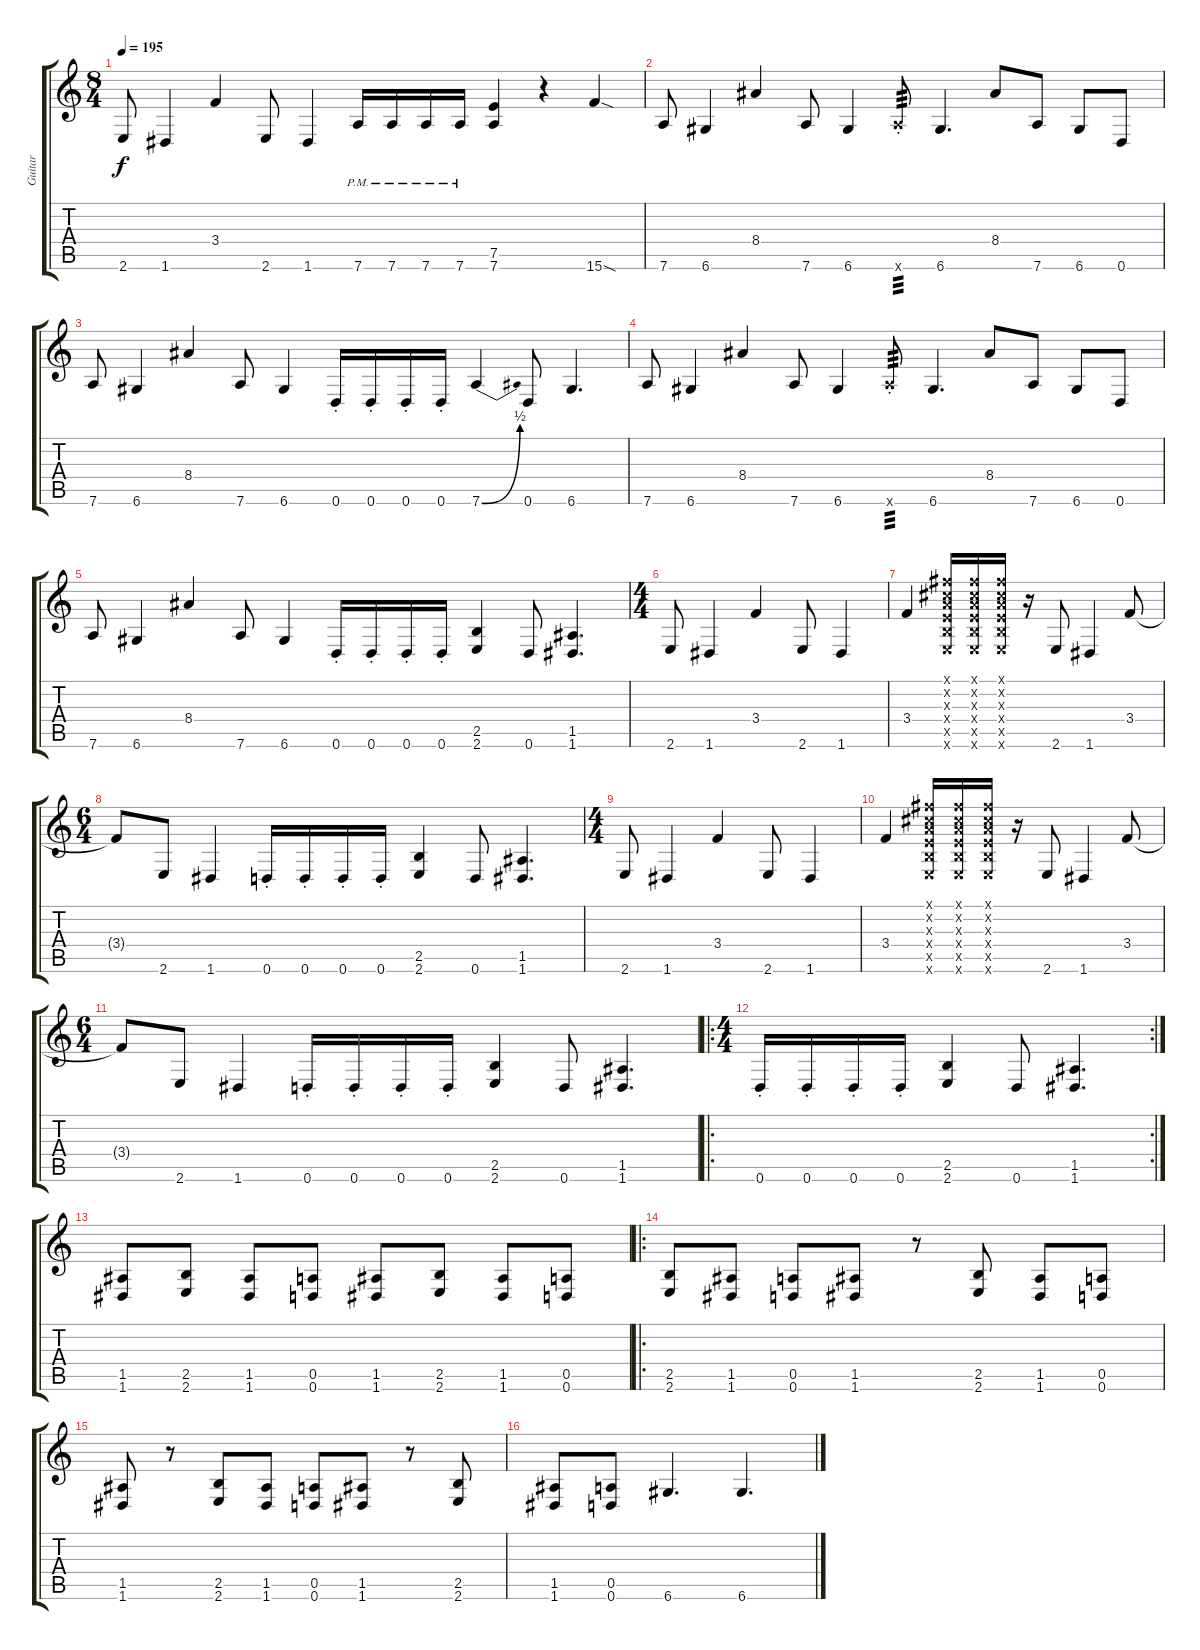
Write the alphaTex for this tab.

\track ("Guitar" "Guitar") {instrument distortionguitar}
\staff {score tabs}
\tuning (E4 B3 G3 D3 A2 D2) {hide}
\ts (8 4)
\tempo 195
\clef g2
\ks c
2.6.8{dy f} 1.6.4 3.4.4 2.6.8 1.6.4 7.6{pm}.16 7.6{pm}.16 7.6{pm}.16 7.6{pm}.16 (7.5 7.6).4 r.4 15.6{sod}.4 |
7.6.8 6.6.4 8.4.4 7.6.8 6.6.4 7.6{st x}.8{tp 3} 6.6.4{d} 8.4.8 7.6.8 6.6.8 0.6.8 |
7.6.8 6.6.4 8.4.4 7.6.8 6.6.4 0.6{st}.16 0.6{st}.16 0.6{st}.16 0.6{st}.16 7.6{be (bend 0 0 60 2)}.4 0.6.8 6.6.4{d} |
7.6.8 6.6.4 8.4.4 7.6.8 6.6.4 7.6{st x}.8{tp 3} 6.6.4{d} 8.4.8 7.6.8 6.6.8 0.6.8 |
7.6.8 6.6.4 8.4.4 7.6.8 6.6.4 0.6{st}.16 0.6{st}.16 0.6{st}.16 0.6{st}.16 (2.5 2.6).4 0.6.8 (1.5 1.6).4{d} |
\ts (4 4)
2.6.8 1.6.4 3.4.4 2.6.8 1.6.4 |
3.4.4 (2.1{x} 2.2{x} 2.3{x} 2.4{x} 2.5{x} 2.6{x}).16 (2.1{x} 2.2{x} 2.3{x} 2.4{x} 2.5{x} 2.6{x}).16 (2.1{x} 2.2{x} 2.3{x} 2.4{x} 2.5{x} 2.6{x}).16 r.16 2.6.8 1.6.4 3.4.8 |
\ts (6 4)
3.4{t}.8 2.6.8 1.6.4 0.6{st}.16 0.6{st}.16 0.6{st}.16 0.6{st}.16 (2.5 2.6).4 0.6.8 (1.5 1.6).4{d} |
\ts (4 4)
2.6.8 1.6.4 3.4.4 2.6.8 1.6.4 |
3.4.4 (2.1{x} 2.2{x} 2.3{x} 2.4{x} 2.5{x} 2.6{x}).16 (2.1{x} 2.2{x} 2.3{x} 2.4{x} 2.5{x} 2.6{x}).16 (2.1{x} 2.2{x} 2.3{x} 2.4{x} 2.5{x} 2.6{x}).16 r.16 2.6.8 1.6.4 3.4.8 |
\ts (6 4)
3.4{t}.8 2.6.8 1.6.4 0.6{st}.16 0.6{st}.16 0.6{st}.16 0.6{st}.16 (2.5 2.6).4 0.6.8 (1.5 1.6).4{d} |
\ro
\rc 2
\ts (4 4)
0.6{st}.16 0.6{st}.16 0.6{st}.16 0.6{st}.16 (2.5 2.6).4 0.6.8 (1.5 1.6).4{d} |
(1.5 1.6).8 (2.5 2.6).8 (1.5 1.6).8 (0.5 0.6).8 (1.5 1.6).8 (2.5 2.6).8 (1.5 1.6).8 (0.5 0.6).8 |
\ro
(2.5 2.6).8 (1.5 1.6).8 (0.5 0.6).8 (1.5 1.6).8 r.8 (2.5 2.6).8 (1.5 1.6).8 (0.5 0.6).8 |
(1.5 1.6).8 r.8 (2.5 2.6).8 (1.5 1.6).8 (0.5 0.6).8 (1.5 1.6).8 r.8 (2.5 2.6).8 |
(1.5 1.6).8 (0.5 0.6).8 6.6.4{d} 6.6.4{d}
